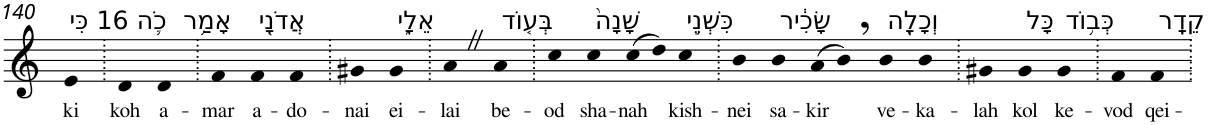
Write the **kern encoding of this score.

**kern	**text
*part1	*part1
*staff1	*staff1
*I"Piano	*
*I'Pno	*
!!LO:PB:g=z
*clefG2	*
*k[]	*
=140	=140
!LO:TX:a:t=16 כִּי	!
!	!LO:LY:b
4e	ki
=141.	=141.
!LO:TX:a:t=כֹ֛ה	!
!	!LO:LY:b
4d	koh
!LO:TX:a:t=אָמַ֥ר	!
!	!LO:LY:b
4d	a-
=142.	=142.
!	!LO:LY:b
4f	-mar
!LO:TX:a:t=אֲדֹנָ֖י	!
!	!LO:LY:b
4f	a-
!	!LO:LY:b
4f	-do-
=143.	=143.
!	!LO:LY:b
4g#X	-nai
!LO:TX:a:t=אֵלָ֑י	!
!	!LO:LY:b
4g#	ei-
=144.	=144.
!	!LO:LY:b
4aZ	-lai
!LO:TX:a:t=בְּע֤וֹד	!
!	!LO:LY:b
4a	be-
=145.	=145.
!	!LO:LY:b
4cc	-od
!LO:TX:a:t=שָׁנָה֙	!
!	!LO:LY:b
4cc	sha-
!	!LO:LY:b
(8cc	-nah
8dd)	.
!LO:TX:a:t=כִּשְׁנֵ֣י	!
!	!LO:LY:b
4cc	kish-
=146.	=146.
!	!LO:LY:b
4b	-nei
!LO:TX:a:t=שָׂכִ֔יר	!
!	!LO:LY:b
4b	sa-
!	!LO:LY:b
(8a	-kir
8b,)	.
!LO:TX:a:t=וְכָלָ֖ה	!
!	!LO:LY:b
4b	ve-
!	!LO:LY:b
4b	-ka-
=147.	=147.
!	!LO:LY:b
4g#X	-lah
!LO:TX:a:t=כָּל	!
!	!LO:LY:b
4g#	kol
!LO:TX:a:t=כְּב֥וֹד	!
!	!LO:LY:b
4g#	ke-
=148.	=148.
!	!LO:LY:b
4f	-vod
!LO:TX:a:t=קֵדָֽר	!
!	!LO:LY:b
4f	qei-
=.	=.
*-	*-
